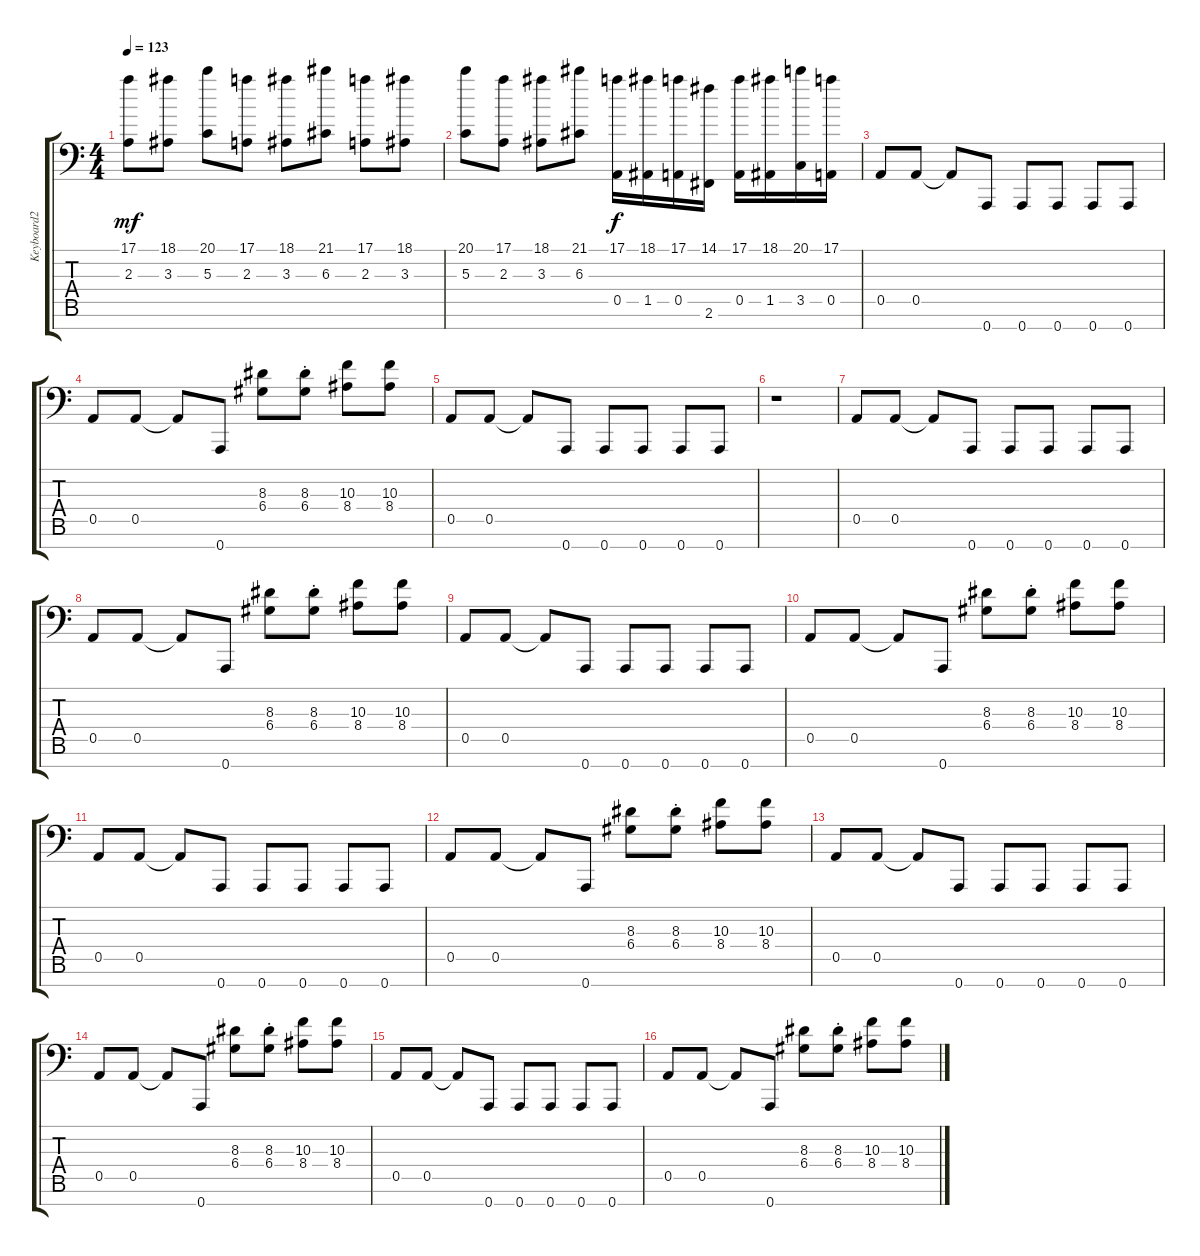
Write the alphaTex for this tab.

\track ("Keyboard2" "Keyboard2") {instrument lead1square}
\staff {score tabs}
\tuning (E4 B3 G3 D3 A2 E2 A1) {hide}
\ts (4 4)
\tempo 123
\clef f4
\ks c
(17.1 2.3).8{dy mf} (18.1 3.3).8 (20.1 5.3).8 (17.1 2.3).8 (18.1 3.3).8 (21.1 6.3).8 (17.1 2.3).8 (18.1 3.3).8 |
(20.1 5.3).8 (17.1 2.3).8 (18.1 3.3).8 (21.1 6.3).8 (17.1 0.5).16{dy f} (18.1 1.5).16 (17.1 0.5).16 (14.1 2.6).16 (17.1 0.5).16 (18.1 1.5).16 (20.1 3.5).16 (17.1 0.5).16 |
0.5.8{instrument lead1square} 0.5.8 0.5{t}.8 0.7.8 0.7.8 0.7.8 0.7.8 0.7.8 |
0.5.8 0.5.8 0.5{t}.8 0.7.8 (8.3 6.4).8 (8.3{st} 6.4{st}).8 (10.3 8.4).8 (10.3 8.4).8 |
0.5.8 0.5.8 0.5{t}.8 0.7.8 0.7.8 0.7.8 0.7.8 0.7.8 |
r.1 |
0.5.8 0.5.8 0.5{t}.8 0.7.8 0.7.8 0.7.8 0.7.8 0.7.8 |
0.5.8 0.5.8 0.5{t}.8 0.7.8 (8.3 6.4).8 (8.3{st} 6.4{st}).8 (10.3 8.4).8 (10.3 8.4).8 |
0.5.8 0.5.8 0.5{t}.8 0.7.8 0.7.8 0.7.8 0.7.8 0.7.8 |
0.5.8 0.5.8 0.5{t}.8 0.7.8 (8.3 6.4).8 (8.3{st} 6.4{st}).8 (10.3 8.4).8 (10.3 8.4).8 |
0.5.8 0.5.8 0.5{t}.8 0.7.8 0.7.8 0.7.8 0.7.8 0.7.8 |
0.5.8 0.5.8 0.5{t}.8 0.7.8 (8.3 6.4).8 (8.3{st} 6.4{st}).8 (10.3 8.4).8 (10.3 8.4).8 |
0.5.8 0.5.8 0.5{t}.8 0.7.8 0.7.8 0.7.8 0.7.8 0.7.8 |
0.5.8 0.5.8 0.5{t}.8 0.7.8 (8.3 6.4).8 (8.3{st} 6.4{st}).8 (10.3 8.4).8 (10.3 8.4).8 |
0.5.8 0.5.8 0.5{t}.8 0.7.8 0.7.8 0.7.8 0.7.8 0.7.8 |
0.5.8 0.5.8 0.5{t}.8 0.7.8 (8.3 6.4).8 (8.3{st} 6.4{st}).8 (10.3 8.4).8 (10.3 8.4).8
